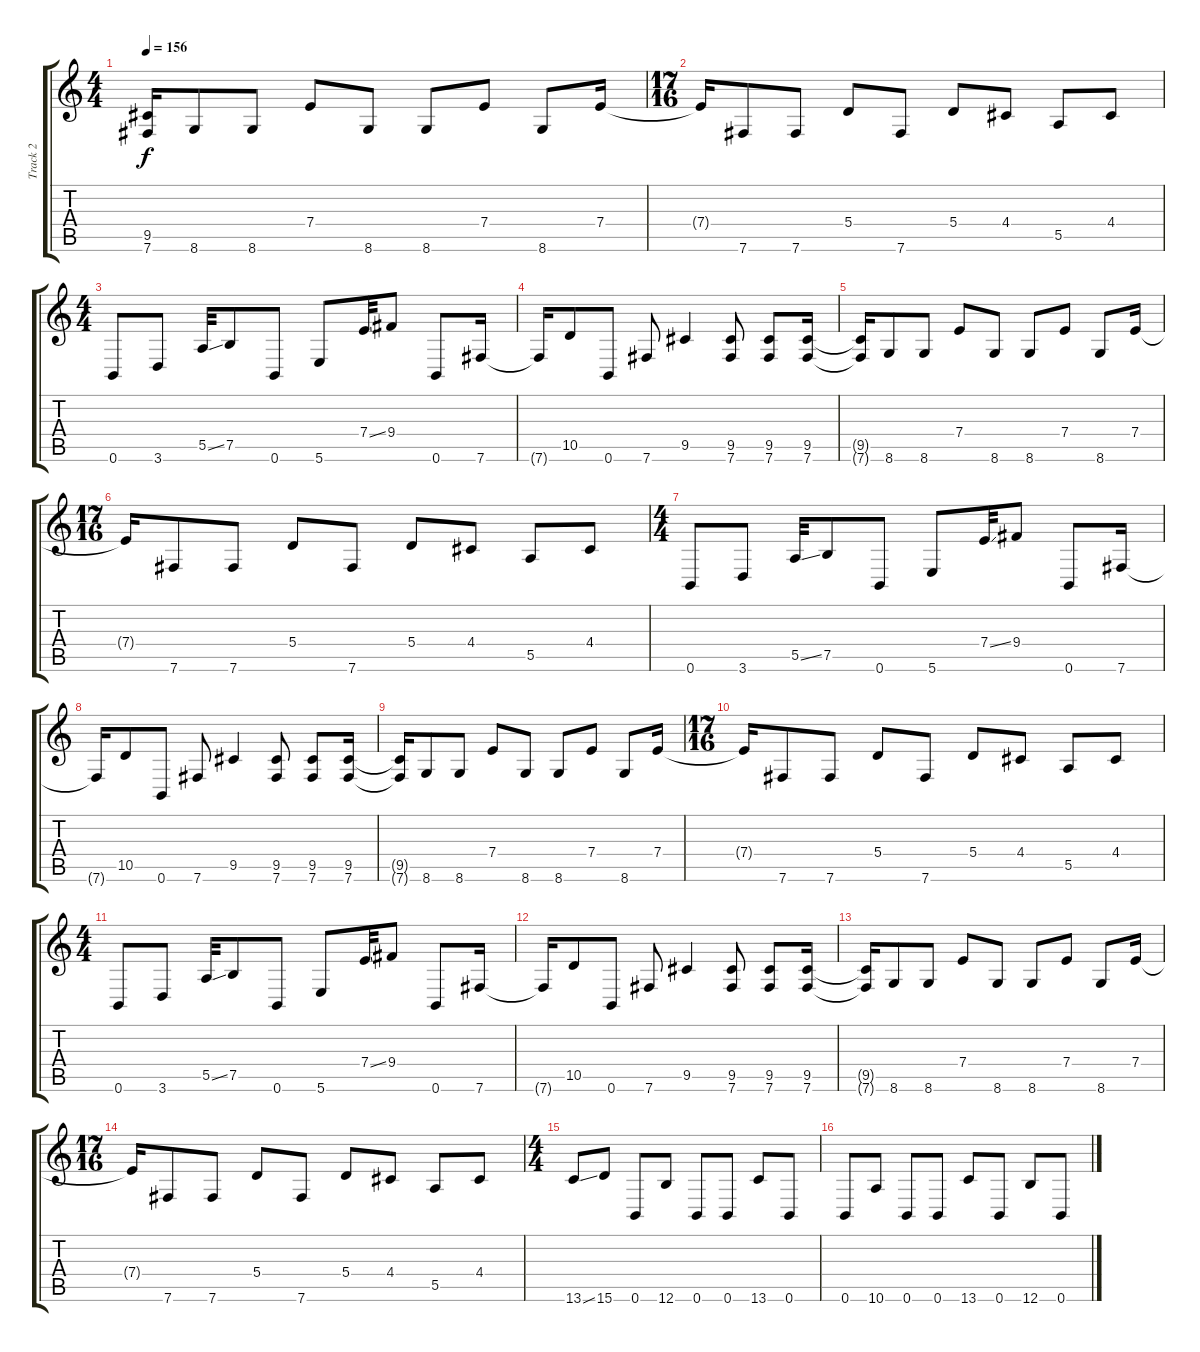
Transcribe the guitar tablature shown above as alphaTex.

\track ("Track 2" "Track 2") {instrument distortionguitar}
\staff {score tabs}
\tuning (B3 Gb3 D3 A2 E2 B1) {hide}
\ts (4 4)
\tempo 156
\clef g2
\ks c
(9.5{t} 7.6{t}).16{dy f} 8.6.8 8.6.8 7.4.8 8.6.8 8.6.8 7.4.8 8.6.8 7.4.16 |
\ts (17 16)
7.4{t}.16 7.6.8 7.6.8 5.4.8 7.6.8 5.4.8 4.4.8 5.5.8 4.4.8 |
\ts (4 4)
0.6.8 3.6.8 5.5{ss}.32 7.5.8 0.6.8 5.6.8 7.4{ss}.32 9.4.8 0.6.8 7.6.16 |
7.6{t}.16 10.5.8 0.6.8 7.6.8 9.5.4 (9.5 7.6).8 (9.5 7.6).8 (9.5 7.6).16 |
(9.5{t} 7.6{t}).16 8.6.8 8.6.8 7.4.8 8.6.8 8.6.8 7.4.8 8.6.8 7.4.16 |
\ts (17 16)
7.4{t}.16 7.6.8 7.6.8 5.4.8 7.6.8 5.4.8 4.4.8 5.5.8 4.4.8 |
\ts (4 4)
0.6.8 3.6.8 5.5{ss}.32 7.5.8 0.6.8 5.6.8 7.4{ss}.32 9.4.8 0.6.8 7.6.16 |
7.6{t}.16 10.5.8 0.6.8 7.6.8 9.5.4 (9.5 7.6).8 (9.5 7.6).8 (9.5 7.6).16 |
(9.5{t} 7.6{t}).16 8.6.8 8.6.8 7.4.8 8.6.8 8.6.8 7.4.8 8.6.8 7.4.16 |
\ts (17 16)
7.4{t}.16 7.6.8 7.6.8 5.4.8 7.6.8 5.4.8 4.4.8 5.5.8 4.4.8 |
\ts (4 4)
0.6.8 3.6.8 5.5{ss}.32 7.5.8 0.6.8 5.6.8 7.4{ss}.32 9.4.8 0.6.8 7.6.16 |
7.6{t}.16 10.5.8 0.6.8 7.6.8 9.5.4 (9.5 7.6).8 (9.5 7.6).8 (9.5 7.6).16 |
(9.5{t} 7.6{t}).16 8.6.8 8.6.8 7.4.8 8.6.8 8.6.8 7.4.8 8.6.8 7.4.16 |
\ts (17 16)
7.4{t}.16 7.6.8 7.6.8 5.4.8 7.6.8 5.4.8 4.4.8 5.5.8 4.4.8 |
\ts (4 4)
13.6{ss}.8 15.6.8 0.6.8 12.6.8 0.6.8 0.6.8 13.6.8 0.6.8 |
0.6.8 10.6.8 0.6.8 0.6.8 13.6.8 0.6.8 12.6.8 0.6.8
